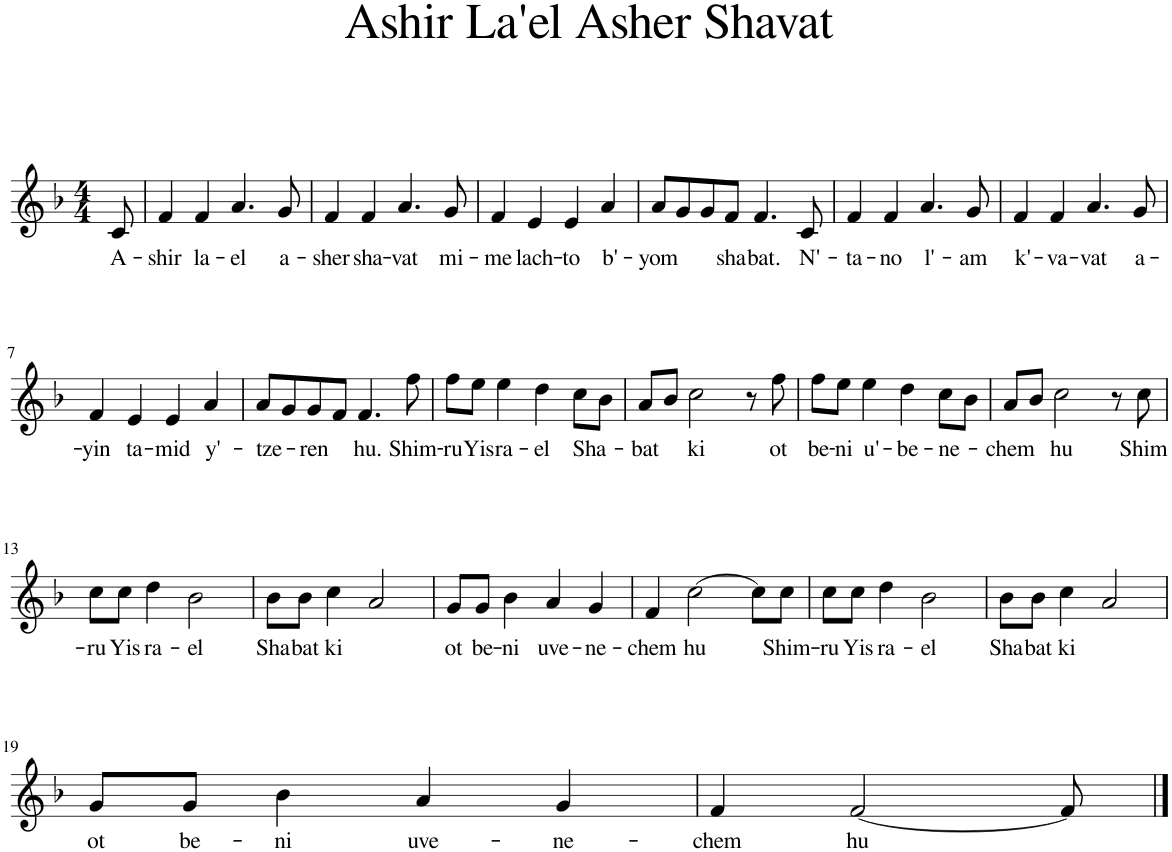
**kern	**text
*part1	*part1
*staff1	*staff1
*I"Bb Trumpet	*
*I'Bb Tpt.	*
*clefG2	*
*Trd1c2	*
*k[b-]	*
*M4/4	*
=	=
!	!LO:LY:b
8c/	A-
=1	=1
!	!LO:LY:b
4f/	-shir
!	!LO:LY:b
4f/	la-
!	!LO:LY:b
4.a/	-el
!	!LO:LY:b
8g/	a-
=2	=2
!	!LO:LY:b
4f/	-sher
!	!LO:LY:b
4f/	sha-
!	!LO:LY:b
4.a/	-vat
!	!LO:LY:b
8g/	mi-
=3	=3
!	!LO:LY:b
4f/	-me-
!	!LO:LY:b
4e/	-lach-
!	!LO:LY:b
4e/	-to
!	!LO:LY:b
4a/	b'-
=4	=4
!	!LO:LY:b
8a/L	-yom
8g/	.
8g/	.
!	!LO:LY:b
8f/J	sha-
!	!LO:LY:b
4.f/	-bat.
!	!LO:LY:b
8c/	N'-
=5	=5
!	!LO:LY:b
4f/	-ta-
!	!LO:LY:b
4f/	-no
!	!LO:LY:b
4.a/	l'-
!	!LO:LY:b
8g/	-am
=6	=6
!	!LO:LY:b
4f/	k'-
!	!LO:LY:b
4f/	-va-
!	!LO:LY:b
4.a/	-vat
!	!LO:LY:b
8g/	a-
!!LO:LB:g=z
=7	=7
!	!LO:LY:b
4f/	-yin
!	!LO:LY:b
4e/	ta-
!	!LO:LY:b
4e/	-mid
!	!LO:LY:b
4a/	y'-
=8	=8
!	!LO:LY:b
8a/L	-tze-
8g/	.
!	!LO:LY:b
8g/	-ren
8f/J	.
!	!LO:LY:b
4.f/	hu.
!	!LO:LY:b
8ff\	Shim-
=9	=9
!	!LO:LY:b
8ff\L	-ru
!	!LO:LY:b
8ee\J	Yis-
!	!LO:LY:b
4ee\	-ra-
!	!LO:LY:b
4dd\	-el
!	!LO:LY:b
8cc\L	Sha-
8b-\J	.
=10	=10
!	!LO:LY:b
8a/L	-bat
8b-/J	.
!	!LO:LY:b
2cc\	ki
8r	.
!	!LO:LY:b
8ff\	ot
=11	=11
!	!LO:LY:b
8ff\L	be-
!	!LO:LY:b
8ee\J	-ni
!	!LO:LY:b
4ee\	u'-
!	!LO:LY:b
4dd\	-be-
!	!LO:LY:b
8cc\L	-ne-
8b-\J	.
=12	=12
!	!LO:LY:b
8a/L	-chem
8b-/J	.
!	!LO:LY:b
2cc\	hu
8r	.
!	!LO:LY:b
8cc\	Shim-
!!LO:LB:g=z
=13	=13
!	!LO:LY:b
8cc\L	-ru
!	!LO:LY:b
8cc\J	Yis-
!	!LO:LY:b
4dd\	-ra-
!	!LO:LY:b
2b-\	-el
=14	=14
!	!LO:LY:b
8b-\L	Sha-
!	!LO:LY:b
8b-\J	-bat
!	!LO:LY:b
4cc\	ki
2a/	.
=15	=15
!	!LO:LY:b
8g/L	ot
!	!LO:LY:b
8g/J	be-
!	!LO:LY:b
4b-\	-ni
!	!LO:LY:b
4a/	uve-
!	!LO:LY:b
4g/	-ne-
=16	=16
!	!LO:LY:b
4f/	-chem
!	!LO:LY:b
[2cc\	hu
8cc\L]	.
!	!LO:LY:b
8cc\J	Shim-
=17	=17
!	!LO:LY:b
8cc\L	-ru-
!	!LO:LY:b
8cc\J	-Yis-
!	!LO:LY:b
4dd\	-ra-
!	!LO:LY:b
2b-\	-el
=18	=18
!	!LO:LY:b
8b-\L	Sha-
!	!LO:LY:b
8b-\J	-bat
!	!LO:LY:b
4cc\	ki
2a/	.
!!LO:LB:g=z
=19	=19
!	!LO:LY:b
8g/L	ot
!	!LO:LY:b
8g/J	be-
!	!LO:LY:b
4b-\	-ni
!	!LO:LY:b
4a/	uve-
!	!LO:LY:b
4g/	-ne-
=20	=20
!	!LO:LY:b
4f/	-chem
!	!LO:LY:b
[2f/	hu
8f/]	.
==	==
*-	*-
